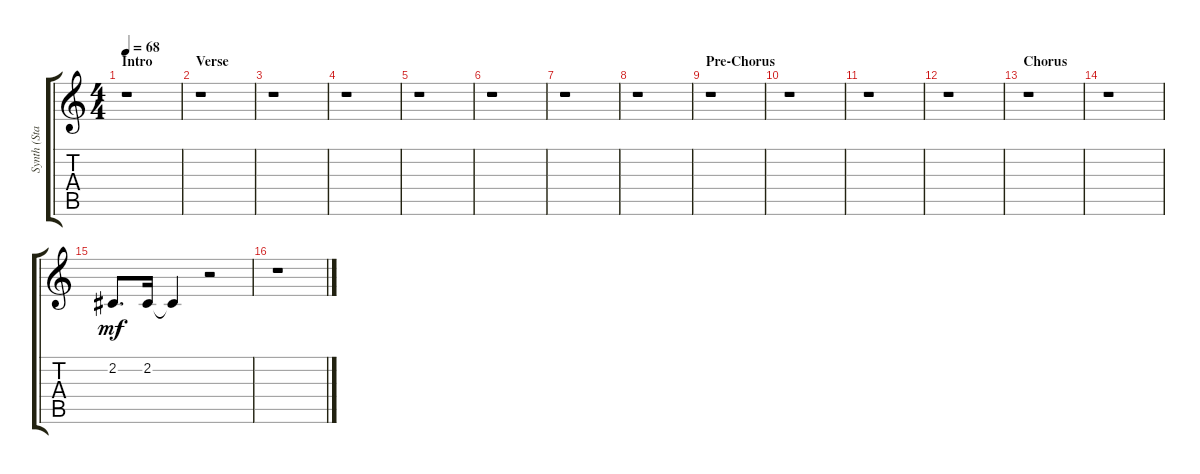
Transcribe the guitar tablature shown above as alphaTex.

\track ("Synth (Staff 1)" "Synth (Sta") {instrument lead2sawtooth}
\staff {score tabs}
\tuning (E4 B3 G3 D3 A2 E2) {hide}
\ts (4 4)
\section ("" "Intro")
\tempo 68
\clef g2
\ks aminor
r.1{dy mf instrument lead2sawtooth} |
\section ("" "Verse")
r.1 |
r.1 |
r.1 |
r.1 |
r.1 |
r.1 |
r.1 |
\section ("" "Pre-Chorus")
r.1 |
r.1 |
r.1 |
r.1 |
\section ("" "Chorus")
r.1 |
r.1 |
2.2.8{d} 2.2.16 2.2{t}.4 r.2 |
r.1
